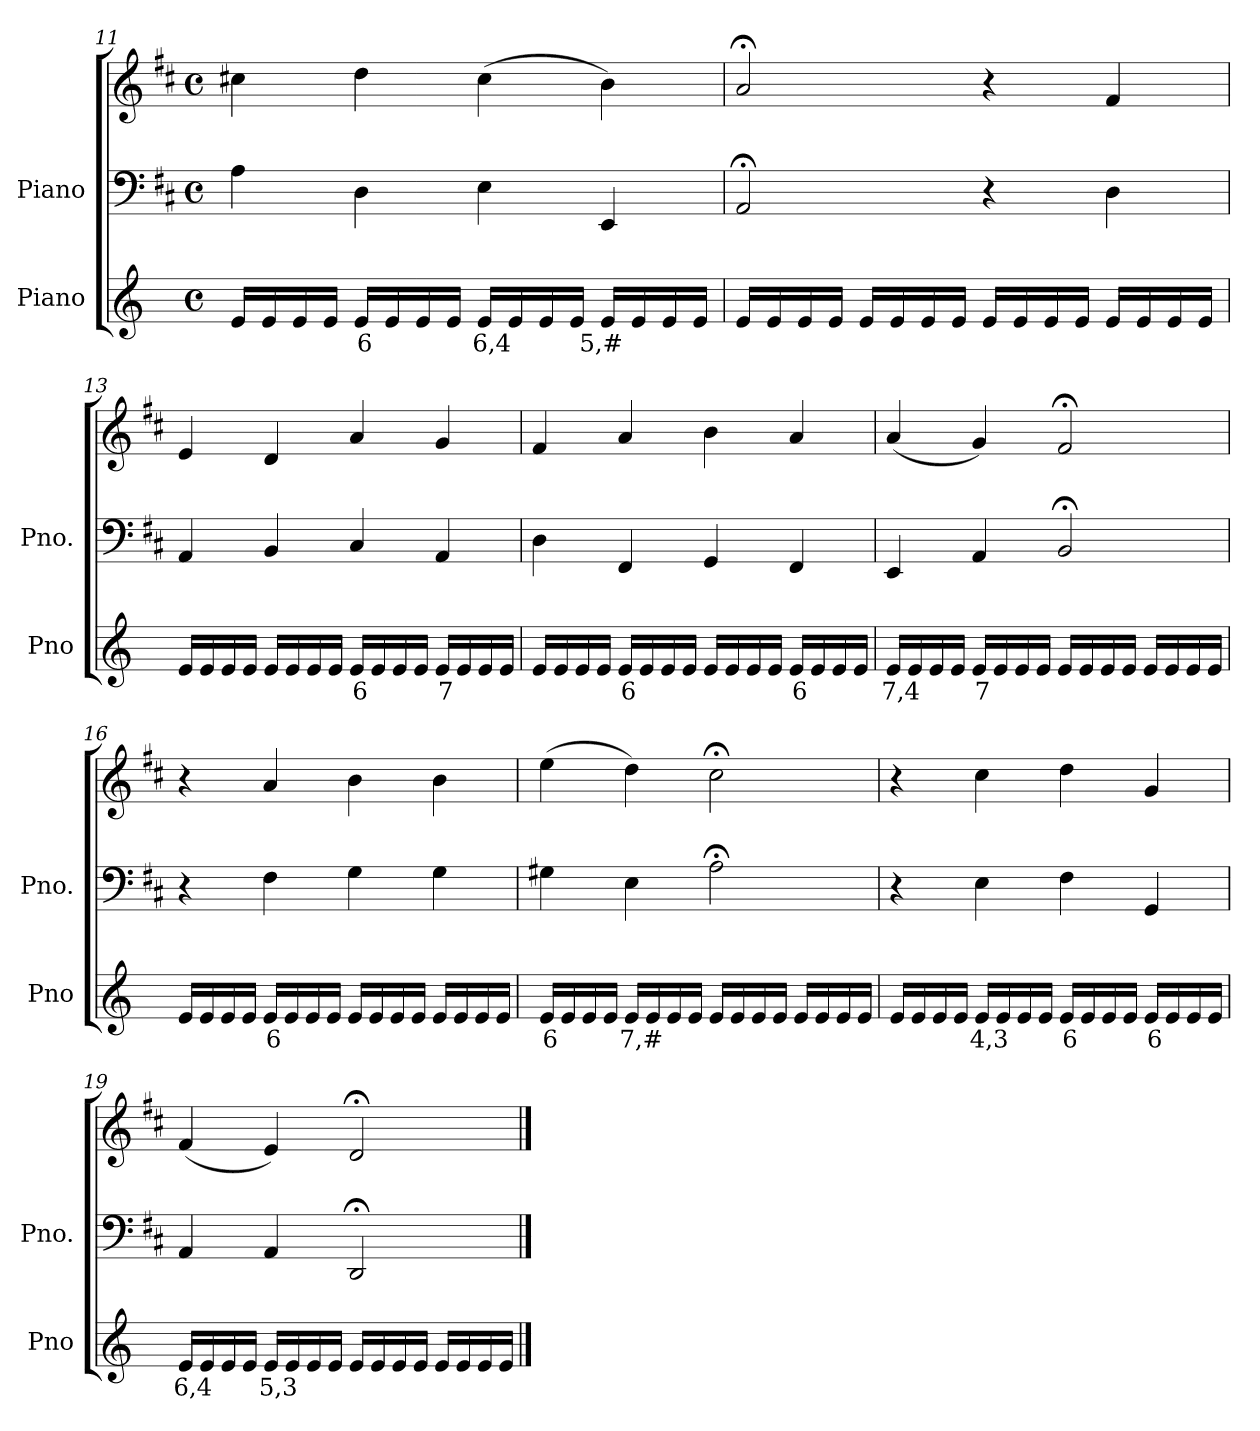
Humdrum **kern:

**kern	**text	**kern	**kern
*part2	*part2	*part1	*part1
*staff3	*staff3	*staff2	*staff1
*I"Piano	*	*I"Piano	*
*I'Pno	*	*I'Pno.	*
*clefG2	*	*clefF4	*clefG2
*k[]	*	*k[f#c#]	*k[f#c#]
*M4/4	*	*M4/4	*M4/4
*met(c)	*	*met(c)	*met(c)
=11	=11	=11	=11
16e/LL	.	4A\	4cc#X\
16e/	.	.	.
16e/	.	.	.
16e/JJ	.	.	.
!	!LO:LY:b	!	!
16e/LL	6	4D\	4dd\
16e/	.	.	.
16e/	.	.	.
16e/JJ	.	.	.
!	!LO:LY:b	!	!
16e/LL	6,4	4E\	(>4cc#\
16e/	.	.	.
16e/	.	.	.
16e/JJ	.	.	.
!	!LO:LY:b	!	!
16e/LL	5,#	4EE/	4b\)
16e/	.	.	.
16e/	.	.	.
16e/JJ	.	.	.
=12	=12	=12	=12
16e/LL	.	2AA;</	2a;</
16e/	.	.	.
16e/	.	.	.
16e/JJ	.	.	.
16e/LL	.	.	.
16e/	.	.	.
16e/	.	.	.
16e/JJ	.	.	.
16e/LL	.	4r	4r
16e/	.	.	.
16e/	.	.	.
16e/JJ	.	.	.
16e/LL	.	4D\	4f#/
16e/	.	.	.
16e/	.	.	.
16e/JJ	.	.	.
=13	=13	=13	=13
16e/LL	.	4AA/	4e/
16e/	.	.	.
16e/	.	.	.
16e/JJ	.	.	.
16e/LL	.	4BB/	4d/
16e/	.	.	.
16e/	.	.	.
16e/JJ	.	.	.
!	!LO:LY:b	!	!
16e/LL	6	4C#/	4a/
16e/	.	.	.
16e/	.	.	.
16e/JJ	.	.	.
!	!LO:LY:b	!	!
16e/LL	7	4AA/	4g/
16e/	.	.	.
16e/	.	.	.
16e/JJ	.	.	.
=14	=14	=14	=14
16e/LL	.	4D\	4f#/
16e/	.	.	.
16e/	.	.	.
16e/JJ	.	.	.
!	!LO:LY:b	!	!
16e/LL	6	4FF#/	4a/
16e/	.	.	.
16e/	.	.	.
16e/JJ	.	.	.
16e/LL	.	4GG/	4b\
16e/	.	.	.
16e/	.	.	.
16e/JJ	.	.	.
!	!LO:LY:b	!	!
16e/LL	6	4FF#/	4a/
16e/	.	.	.
16e/	.	.	.
16e/JJ	.	.	.
=15	=15	=15	=15
!	!LO:LY:b	!	!
16e/LL	7,4	4EE/	(<4a/
16e/	.	.	.
16e/	.	.	.
16e/JJ	.	.	.
!	!LO:LY:b	!	!
16e/LL	7	4AA/	4g/)
16e/	.	.	.
16e/	.	.	.
16e/JJ	.	.	.
16e/LL	.	2BB;</	2f#;</
16e/	.	.	.
16e/	.	.	.
16e/JJ	.	.	.
16e/LL	.	.	.
16e/	.	.	.
16e/	.	.	.
16e/JJ	.	.	.
=16	=16	=16	=16
16e/LL	.	4r	4r
16e/	.	.	.
16e/	.	.	.
16e/JJ	.	.	.
!	!LO:LY:b	!	!
16e/LL	6	4F#\	4a/
16e/	.	.	.
16e/	.	.	.
16e/JJ	.	.	.
16e/LL	.	4G\	4b\
16e/	.	.	.
16e/	.	.	.
16e/JJ	.	.	.
16e/LL	.	4G\	4b\
16e/	.	.	.
16e/	.	.	.
16e/JJ	.	.	.
=17	=17	=17	=17
!	!LO:LY:b	!	!
16e/LL	6	4G#X\	(>4ee\
16e/	.	.	.
16e/	.	.	.
16e/JJ	.	.	.
!	!LO:LY:b	!	!
16e/LL	7,#	4E\	4dd\)
16e/	.	.	.
16e/	.	.	.
16e/JJ	.	.	.
16e/LL	.	2A;<\	2cc#;<\
16e/	.	.	.
16e/	.	.	.
16e/JJ	.	.	.
16e/LL	.	.	.
16e/	.	.	.
16e/	.	.	.
16e/JJ	.	.	.
=18	=18	=18	=18
16e/LL	.	4r	4r
16e/	.	.	.
16e/	.	.	.
16e/JJ	.	.	.
!	!LO:LY:b	!	!
16e/LL	4,3	4E\	4cc#\
16e/	.	.	.
16e/	.	.	.
16e/JJ	.	.	.
!	!LO:LY:b	!	!
16e/LL	6	4F#\	4dd\
16e/	.	.	.
16e/	.	.	.
16e/JJ	.	.	.
!	!LO:LY:b	!	!
16e/LL	6	4GG/	4g/
16e/	.	.	.
16e/	.	.	.
16e/JJ	.	.	.
=19	=19	=19	=19
!	!LO:LY:b	!	!
16e/LL	6,4	4AA/	(<4f#/
16e/	.	.	.
16e/	.	.	.
16e/JJ	.	.	.
!	!LO:LY:b	!	!
16e/LL	5,3	4AA/	4e/)
16e/	.	.	.
16e/	.	.	.
16e/JJ	.	.	.
16e/LL	.	2DD;</	2d;</
16e/	.	.	.
16e/	.	.	.
16e/JJ	.	.	.
16e/LL	.	.	.
16e/	.	.	.
16e/	.	.	.
16e/JJ	.	.	.
==	==	==	==
*-	*-	*-	*-
